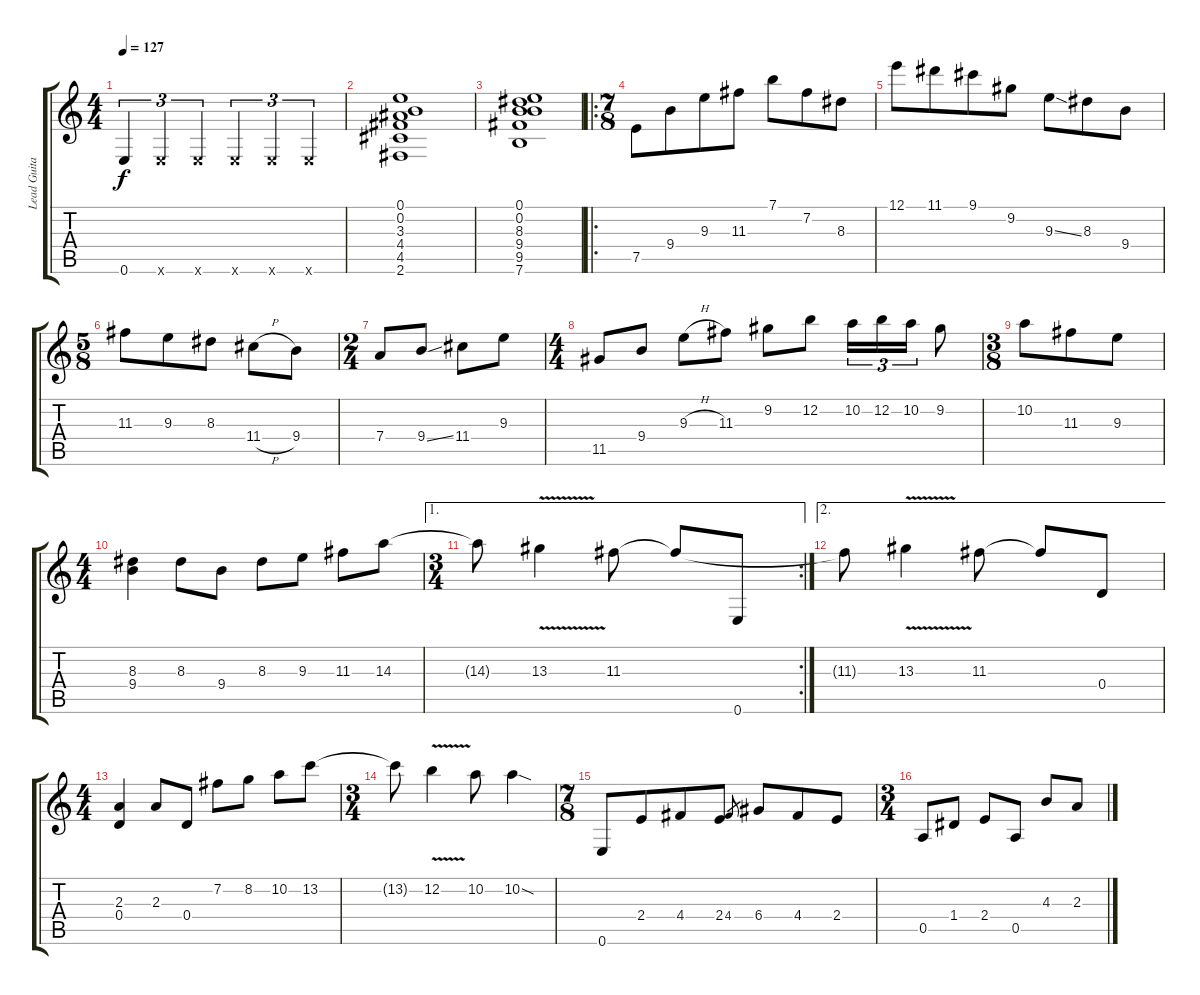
\track ("Lead Guitar" "Lead Guita") {instrument overdrivenguitar}
\staff {score tabs}
\tuning (E4 B3 G3 D3 A2 E2) {hide}
\ts (4 4)
\tempo 127
\clef g2
\ks c
0.6.4{tu (3 2) dy f} 0.6{x}.4{tu (3 2)} 0.6{x}.4{tu (3 2)} 0.6{x}.4{tu (3 2)} 0.6{x}.4{tu (3 2)} 0.6{x}.4{tu (3 2)} |
(0.1 0.2 3.3 4.4 4.5 2.6).1 |
(0.1 0.2 8.3 9.4 9.5 7.6).1 |
\ro
\ts (7 8)
7.5.8 9.4.8 9.3.8 11.3.8 7.1.8 7.2.8 8.3.8 |
12.1.8 11.1.8 9.1.8 9.2.8 9.3{ss}.8 8.3.8 9.4.8 |
\ts (5 8)
11.3.8 9.3.8 8.3.8 11.4{h}.8 9.4.8 |
\ts (2 4)
7.4.8 9.4{ss}.8 11.4.8 9.3.8 |
\ts (4 4)
11.5.8 9.4.8 9.3{h}.8 11.3.8 9.2.8 12.2.8 10.2.16{tu (3 2)} 12.2.16{tu (3 2)} 10.2.16{tu (3 2)} 9.2.8 |
\ts (3 8)
10.2.8 11.3.8 9.3.8 |
\ts (4 4)
(8.3 9.4).4 8.3.8 9.4.8 8.3.8 9.3.8 11.3.8 14.3.8 |
\ae 1
\rc 2
\ts (3 4)
14.3{t}.8 13.3{v}.4 11.3.8 11.3{t}.8 0.6.8 |
\ae 2
11.3{t}.8 13.3{v}.4 11.3.8 11.3{t}.8 0.4.8 |
\ts (4 4)
(2.3 0.4).4 2.3.8 0.4.8 7.2.8 8.2.8 10.2.8 13.2.8 |
\ts (3 4)
13.2{t}.8 12.2{v}.4 10.2.8 10.2{sod}.4 |
\ts (7 8)
0.6.8 2.4.8 4.4.8 2.4.8 4.4.8{gr} 6.4.8 4.4.8 2.4.8 |
\ts (3 4)
0.5.8 1.4.8 2.4.8 0.5.8 4.3.8 2.3.8
